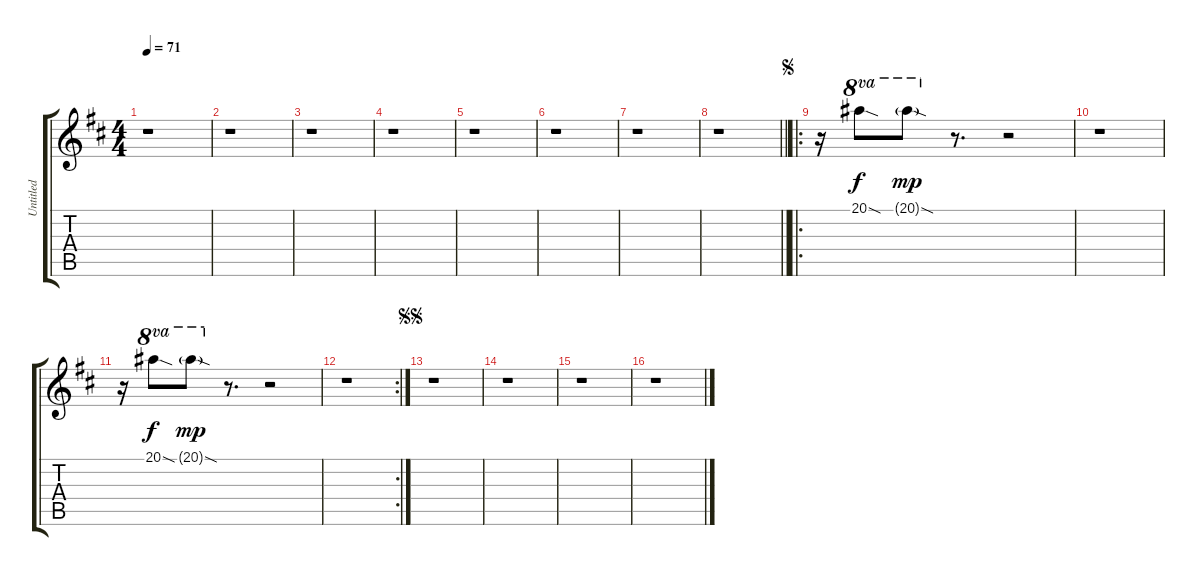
\track ("Untitled" "Untitled") {instrument distortionguitar}
\staff {score tabs}
\tuning (D4 A3 F3 C3 G2 D2) {hide}
\ts (4 4)
\tempo 71
\clef g2
\ks d
r.1{dy f instrument distortionguitar} |
r.1 |
r.1 |
r.1 |
r.1 |
r.1 |
r.1 |
\barLineRight lightlight
r.1 |
\ro
\jump segno
r.16 20.1{sod}.8{ot 8va} 20.1{sod g}.8{ot 8va dy mp} r.8{d} r.2 |
r.1 |
r.16 20.1{sod}.8{ot 8va dy f} 20.1{sod g}.8{ot 8va dy mp} r.8{d} r.2 |
\rc 2
r.1 |
\jump segnosegno
r.1 |
r.1 |
r.1 |
r.1
